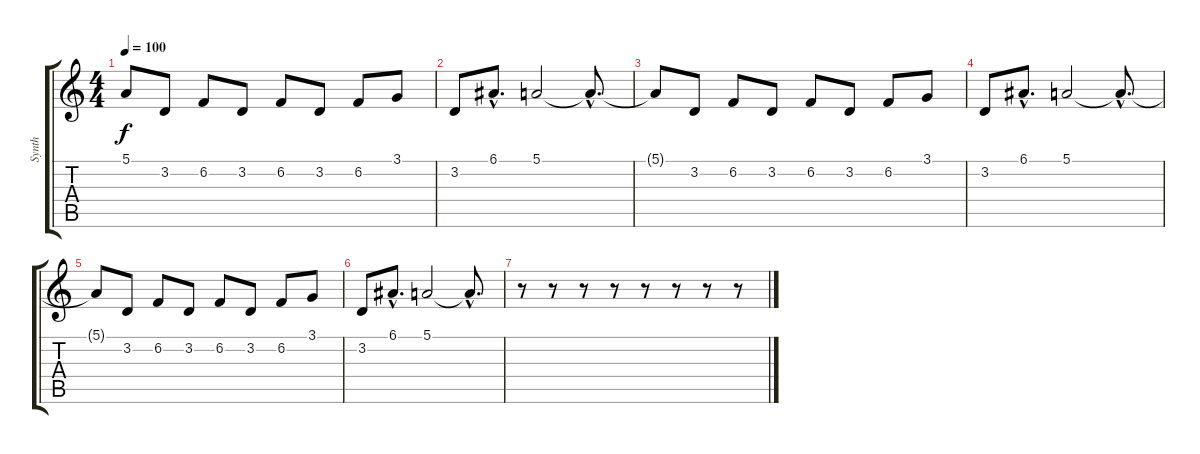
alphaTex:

\track ("Synth" "Synth") {instrument stringensemble2}
\staff {score tabs}
\tuning (E4 B3 G3 D3 A2 E2) {hide}
\ts (4 4)
\tempo 100
\clef g2
\ks c
5.1{t}.8{dy f} 3.2.8 6.2.8 3.2.8 6.2.8 3.2.8 6.2.8 3.1.8 |
3.2.8 6.1{hac}.8{d} 5.1.2 5.1{hac t}.8{d} |
5.1{t}.8 3.2.8 6.2.8 3.2.8 6.2.8 3.2.8 6.2.8 3.1.8 |
3.2.8 6.1{hac}.8{d} 5.1.2 5.1{hac t}.8{d} |
5.1{t}.8 3.2.8 6.2.8 3.2.8 6.2.8 3.2.8 6.2.8 3.1.8 |
3.2.8 6.1{hac}.8{d} 5.1.2 5.1{hac t}.8{d} |
r.8 r.8 r.8 r.8 r.8 r.8 r.8 r.8
